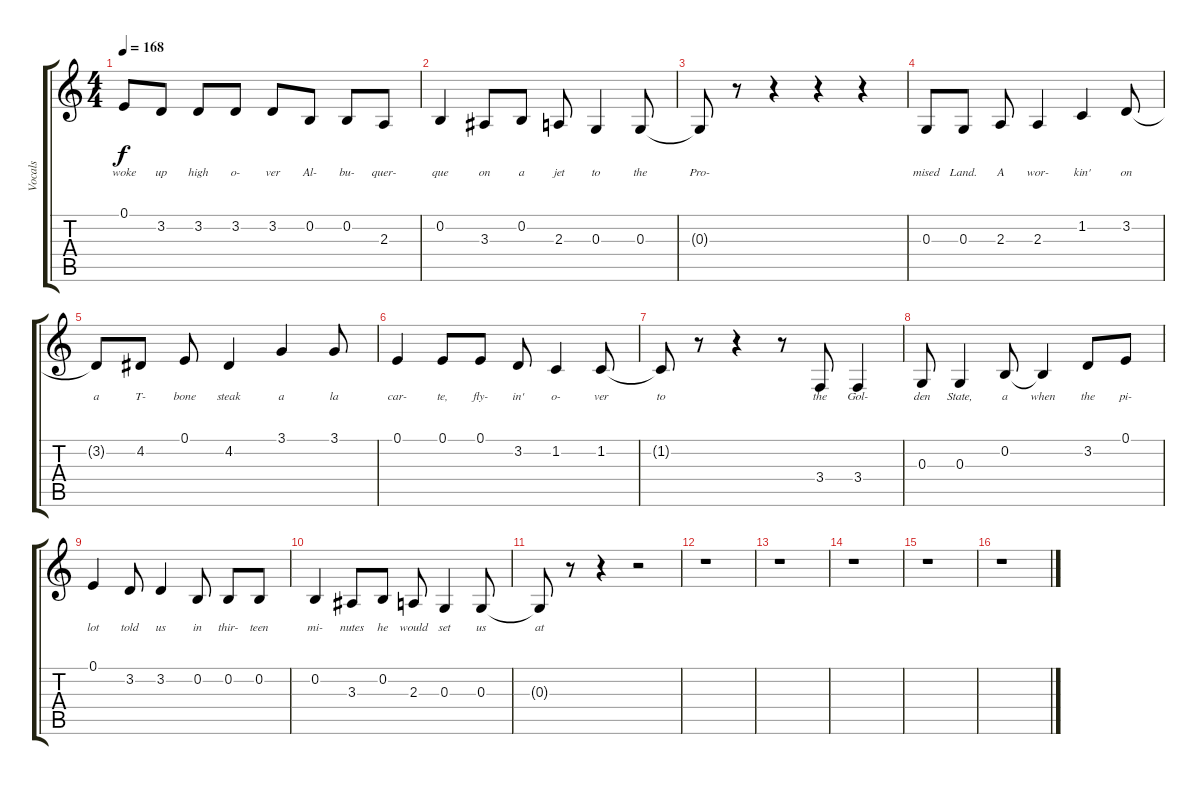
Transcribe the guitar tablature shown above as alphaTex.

\track ("Vocals" "Vocals") {instrument harmonica}
\staff {score tabs}
\tuning (E4 B3 G3 D3 A2 E2) {hide}
\ts (4 4)
\tempo 168
\clef g2
\ks c
0.1{t}.8{lyrics (0 "woke") lyrics (1 "") lyrics (2 "") lyrics (3 "") lyrics (4 "") dy f} 3.2.8{lyrics (0 "up") lyrics (1 "") lyrics (2 "") lyrics (3 "") lyrics (4 "")} 3.2.8{lyrics (0 "high") lyrics (1 "") lyrics (2 "") lyrics (3 "") lyrics (4 "")} 3.2.8{lyrics (0 "o-") lyrics (1 "") lyrics (2 "") lyrics (3 "") lyrics (4 "")} 3.2.8{lyrics (0 "ver") lyrics (1 "") lyrics (2 "") lyrics (3 "") lyrics (4 "")} 0.2.8{lyrics (0 "Al-") lyrics (1 "") lyrics (2 "") lyrics (3 "") lyrics (4 "")} 0.2.8{lyrics (0 "bu-") lyrics (1 "") lyrics (2 "") lyrics (3 "") lyrics (4 "")} 2.3.8{lyrics (0 "quer-") lyrics (1 "") lyrics (2 "") lyrics (3 "") lyrics (4 "")} |
0.2.4{lyrics (0 "que") lyrics (1 "") lyrics (2 "") lyrics (3 "") lyrics (4 "")} 3.3.8{lyrics (0 "on") lyrics (1 "") lyrics (2 "") lyrics (3 "") lyrics (4 "")} 0.2.8{lyrics (0 "a") lyrics (1 "") lyrics (2 "") lyrics (3 "") lyrics (4 "")} 2.3.8{lyrics (0 "jet") lyrics (1 "") lyrics (2 "") lyrics (3 "") lyrics (4 "")} 0.3.4{lyrics (0 "to") lyrics (1 "") lyrics (2 "") lyrics (3 "") lyrics (4 "")} 0.3.8{lyrics (0 "the") lyrics (1 "") lyrics (2 "") lyrics (3 "") lyrics (4 "")} |
0.3{t}.8{lyrics (0 "Pro-") lyrics (1 "") lyrics (2 "") lyrics (3 "") lyrics (4 "")} r.8 r.4 r.4 r.4 |
0.3.8{lyrics (0 "mised") lyrics (1 "") lyrics (2 "") lyrics (3 "") lyrics (4 "")} 0.3.8{lyrics (0 "Land.") lyrics (1 "") lyrics (2 "") lyrics (3 "") lyrics (4 "")} 2.3.8{lyrics (0 "A") lyrics (1 "") lyrics (2 "") lyrics (3 "") lyrics (4 "")} 2.3.4{lyrics (0 "wor-") lyrics (1 "") lyrics (2 "") lyrics (3 "") lyrics (4 "")} 1.2.4{lyrics (0 "kin'") lyrics (1 "") lyrics (2 "") lyrics (3 "") lyrics (4 "")} 3.2.8{lyrics (0 "on") lyrics (1 "") lyrics (2 "") lyrics (3 "") lyrics (4 "")} |
3.2{t}.8{lyrics (0 "a") lyrics (1 "") lyrics (2 "") lyrics (3 "") lyrics (4 "")} 4.2.8{lyrics (0 "T-") lyrics (1 "") lyrics (2 "") lyrics (3 "") lyrics (4 "")} 0.1.8{lyrics (0 "bone") lyrics (1 "") lyrics (2 "") lyrics (3 "") lyrics (4 "")} 4.2.4{lyrics (0 "steak") lyrics (1 "") lyrics (2 "") lyrics (3 "") lyrics (4 "")} 3.1.4{lyrics (0 "a") lyrics (1 "") lyrics (2 "") lyrics (3 "") lyrics (4 "")} 3.1.8{lyrics (0 "la") lyrics (1 "") lyrics (2 "") lyrics (3 "") lyrics (4 "")} |
0.1.4{lyrics (0 "car-") lyrics (1 "") lyrics (2 "") lyrics (3 "") lyrics (4 "")} 0.1.8{lyrics (0 "te,") lyrics (1 "") lyrics (2 "") lyrics (3 "") lyrics (4 "")} 0.1.8{lyrics (0 "fly-") lyrics (1 "") lyrics (2 "") lyrics (3 "") lyrics (4 "")} 3.2.8{lyrics (0 "in'") lyrics (1 "") lyrics (2 "") lyrics (3 "") lyrics (4 "")} 1.2.4{lyrics (0 "o-") lyrics (1 "") lyrics (2 "") lyrics (3 "") lyrics (4 "")} 1.2.8{lyrics (0 "ver") lyrics (1 "") lyrics (2 "") lyrics (3 "") lyrics (4 "")} |
1.2{t}.8{lyrics (0 "to") lyrics (1 "") lyrics (2 "") lyrics (3 "") lyrics (4 "")} r.8 r.4 r.8 3.4.8{lyrics (0 "the") lyrics (1 "") lyrics (2 "") lyrics (3 "") lyrics (4 "")} 3.4.4{lyrics (0 "Gol-") lyrics (1 "") lyrics (2 "") lyrics (3 "") lyrics (4 "")} |
0.3.8{lyrics (0 "den") lyrics (1 "") lyrics (2 "") lyrics (3 "") lyrics (4 "")} 0.3.4{lyrics (0 "State,") lyrics (1 "") lyrics (2 "") lyrics (3 "") lyrics (4 "")} 0.2.8{lyrics (0 "a") lyrics (1 "") lyrics (2 "") lyrics (3 "") lyrics (4 "")} 0.2{t}.4{lyrics (0 "when") lyrics (1 "") lyrics (2 "") lyrics (3 "") lyrics (4 "")} 3.2.8{lyrics (0 "the") lyrics (1 "") lyrics (2 "") lyrics (3 "") lyrics (4 "")} 0.1.8{lyrics (0 "pi-") lyrics (1 "") lyrics (2 "") lyrics (3 "") lyrics (4 "")} |
0.1.4{lyrics (0 "lot") lyrics (1 "") lyrics (2 "") lyrics (3 "") lyrics (4 "")} 3.2.8{lyrics (0 "told") lyrics (1 "") lyrics (2 "") lyrics (3 "") lyrics (4 "")} 3.2.4{lyrics (0 "us") lyrics (1 "") lyrics (2 "") lyrics (3 "") lyrics (4 "")} 0.2.8{lyrics (0 "in") lyrics (1 "") lyrics (2 "") lyrics (3 "") lyrics (4 "")} 0.2.8{lyrics (0 "thir-") lyrics (1 "") lyrics (2 "") lyrics (3 "") lyrics (4 "")} 0.2.8{lyrics (0 "teen") lyrics (1 "") lyrics (2 "") lyrics (3 "") lyrics (4 "")} |
0.2.4{lyrics (0 "mi-") lyrics (1 "") lyrics (2 "") lyrics (3 "") lyrics (4 "")} 3.3.8{lyrics (0 "nutes") lyrics (1 "") lyrics (2 "") lyrics (3 "") lyrics (4 "")} 0.2.8{lyrics (0 "he") lyrics (1 "") lyrics (2 "") lyrics (3 "") lyrics (4 "")} 2.3.8{lyrics (0 "would") lyrics (1 "") lyrics (2 "") lyrics (3 "") lyrics (4 "")} 0.3.4{lyrics (0 "set") lyrics (1 "") lyrics (2 "") lyrics (3 "") lyrics (4 "")} 0.3.8{lyrics (0 "us") lyrics (1 "") lyrics (2 "") lyrics (3 "") lyrics (4 "")} |
0.3{t}.8{lyrics (0 "at") lyrics (1 "") lyrics (2 "") lyrics (3 "") lyrics (4 "")} r.8 r.4 r.2 |
r.1 |
r.1 |
r.1 |
r.1 |
r.1
